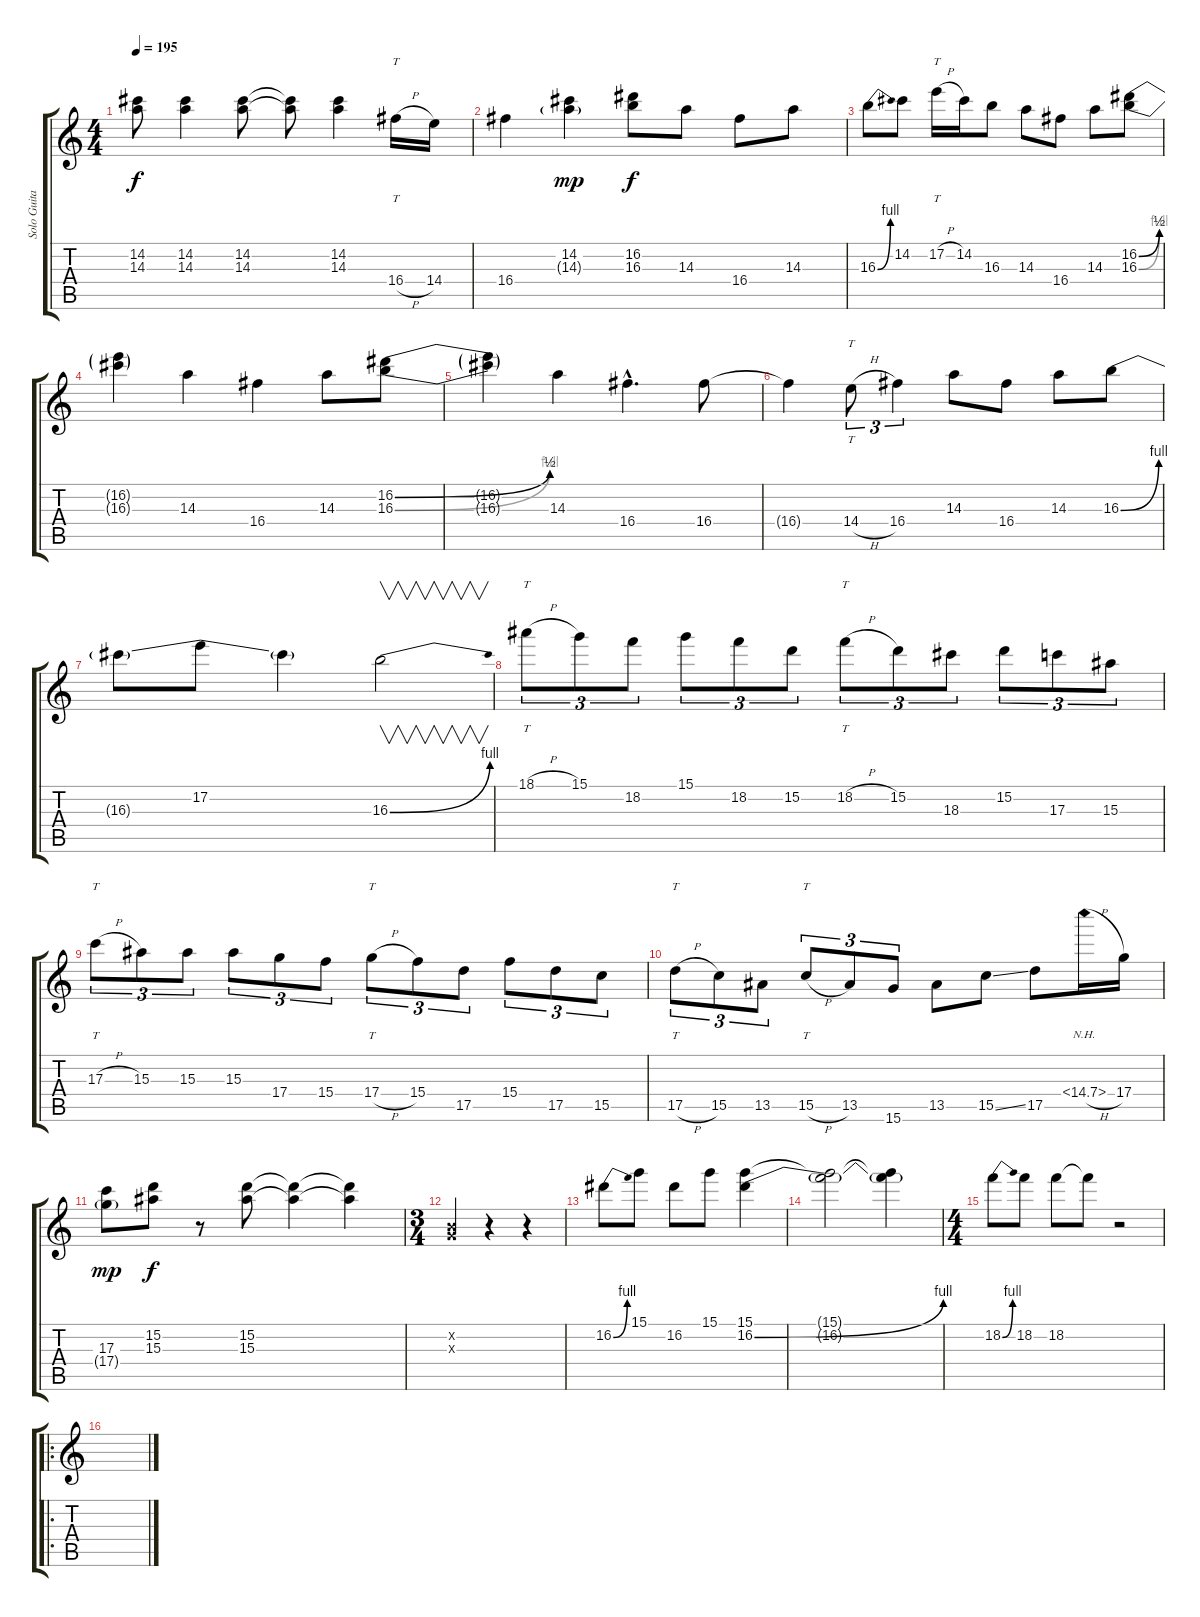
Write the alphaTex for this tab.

\track ("Solo Guitar" "Solo Guita") {instrument distortionguitar}
\staff {score tabs}
\tuning (E4 B3 G3 D3 A2 E2) {hide}
\ts (4 4)
\tempo 195
\clef g2
\ks c
(14.2{t} 14.3{t}).8{dy f} (14.2 14.3).4 (14.2 14.3).8 (14.2{t} 14.3{t}).8 (14.2 14.3).4 16.4{h}.16{tt} 14.4.16 |
16.4.4 (14.2 14.3{g}).4{dy mp} (16.2 16.3).8{dy f} 14.3.8 16.4.8 14.3.8 |
16.3{be (bend 0 0 60 4)}.8 14.2.8 17.2{h}.16{tt} 14.2.16 16.3.8 14.3.8 16.4.8 14.3.8 (16.2{be (bend 0 0 60 2)} 16.3{be (bend 0 0 60 4)}).8 |
(16.2{t} 16.3{t}).4 14.3.4 16.4.4 14.3.8 (16.2{be (bend 0 0 60 2)} 16.3{be (bend 0 0 60 4)}).8 |
(16.2{t} 16.3{t}).4 14.3.4 16.4{hac}.4{d} 16.4.8 |
16.4{t}.4 14.4{h}.8{tt tu (3 2)} 16.4.4{tu (3 2)} 14.3.8 16.4.8 14.3.8 16.3{be (bend 0 0 60 4)}.8 |
16.3{t}.8 17.2.8 16.3{t}.4 16.3{be (bend 0 0 60 4)}.2{v} |
18.1{h}.8{tt tu (3 2)} 15.1.8{tu (3 2)} 18.2.8{tu (3 2)} 15.1.8{tu (3 2)} 18.2.8{tu (3 2)} 15.2.8{tu (3 2)} 18.2{h}.8{tt tu (3 2)} 15.2.8{tu (3 2)} 18.3.8{tu (3 2)} 15.2.8{tu (3 2)} 17.3.8{tu (3 2)} 15.3.8{tu (3 2)} |
17.3{h}.8{tt tu (3 2)} 15.3.8{tu (3 2)} 15.3.8{tu (3 2)} 15.3.8{tu (3 2)} 17.4.8{tu (3 2)} 15.4.8{tu (3 2)} 17.4{h}.8{tt tu (3 2)} 15.4.8{tu (3 2)} 17.5.8{tu (3 2)} 15.4.8{tu (3 2)} 17.5.8{tu (3 2)} 15.5.8{tu (3 2)} |
17.5{h}.8{tt tu (3 2)} 15.5.8{tu (3 2)} 13.5.8{tu (3 2)} 15.5{h}.8{tt tu (3 2)} 13.5.8{tu (3 2)} 15.6.8{tu (3 2)} 13.5.8 15.5{ss}.8 17.5.8 15.4{nh h}.16 17.4.16 |
(17.3 17.4{g}).8{dy mp} (15.2 15.3).8{dy f} r.8 (15.2 15.3).8 (15.2{t} 15.3{t}).4 (15.2{t} 15.3{t}).4 |
\ts (3 4)
(0.2{x} 0.3{x}).4 r.4 r.4 |
16.2{be (bend 0 0 60 4)}.8 15.1.8 16.2.8 15.1.8 (15.1 16.2{be (bend 0 0 60 4)}).4 |
(15.1{t} 16.2{t}).2 (15.1{t} 16.2{t}).4 |
\ts (4 4)
18.2{be (bend 0 0 60 4)}.8 18.2.8 18.2.8 18.2{t}.8 r.2 |
\ro
